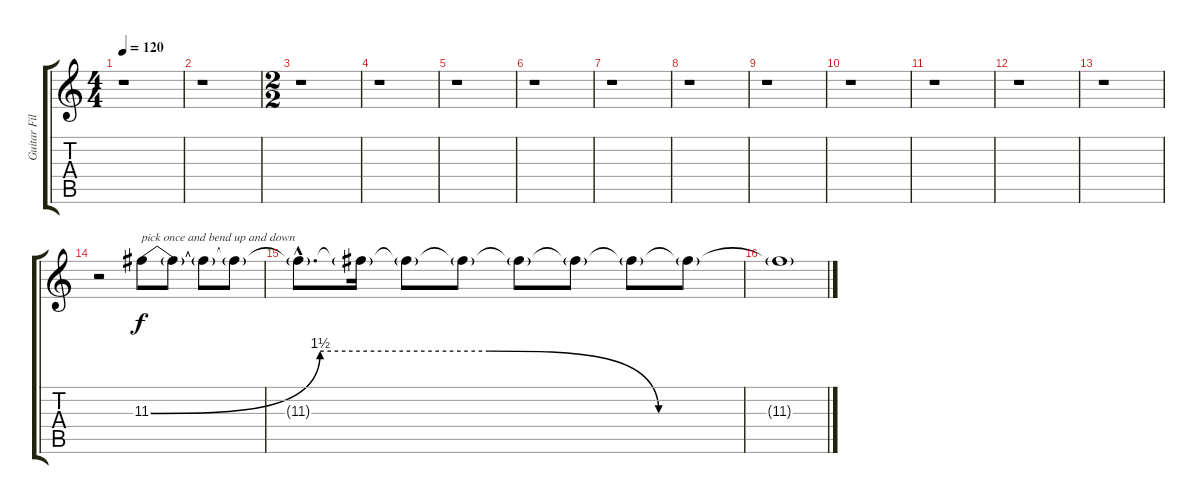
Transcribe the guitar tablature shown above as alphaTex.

\track ("Guitar Fills" "Guitar Fil") {instrument distortionguitar}
\staff {score tabs}
\tuning (E4 B3 G3 D3 A2 E2) {hide}
\ts (4 4)
\tempo 120
\clef g2
\ks c
r.1{dy f} |
r.1 |
\ts (2 2)
r.1 |
r.1 |
r.1 |
r.1 |
r.1 |
r.1 |
r.1 |
r.1 |
r.1 |
r.1 |
r.1 |
r.2 11.3{be (custom 0 0 15 6 30 6 45 0 60 0)}.8{txt "pick once and bend up and down"} 11.3{t}.8 11.3{t}.8 11.3{t}.8 |
11.3{hac t}.8{d} 11.3{t}.16 11.3{t}.8 11.3{t}.8 11.3{t}.8 11.3{t}.8 11.3{t}.8 11.3{t}.8 |
11.3{t}.1
